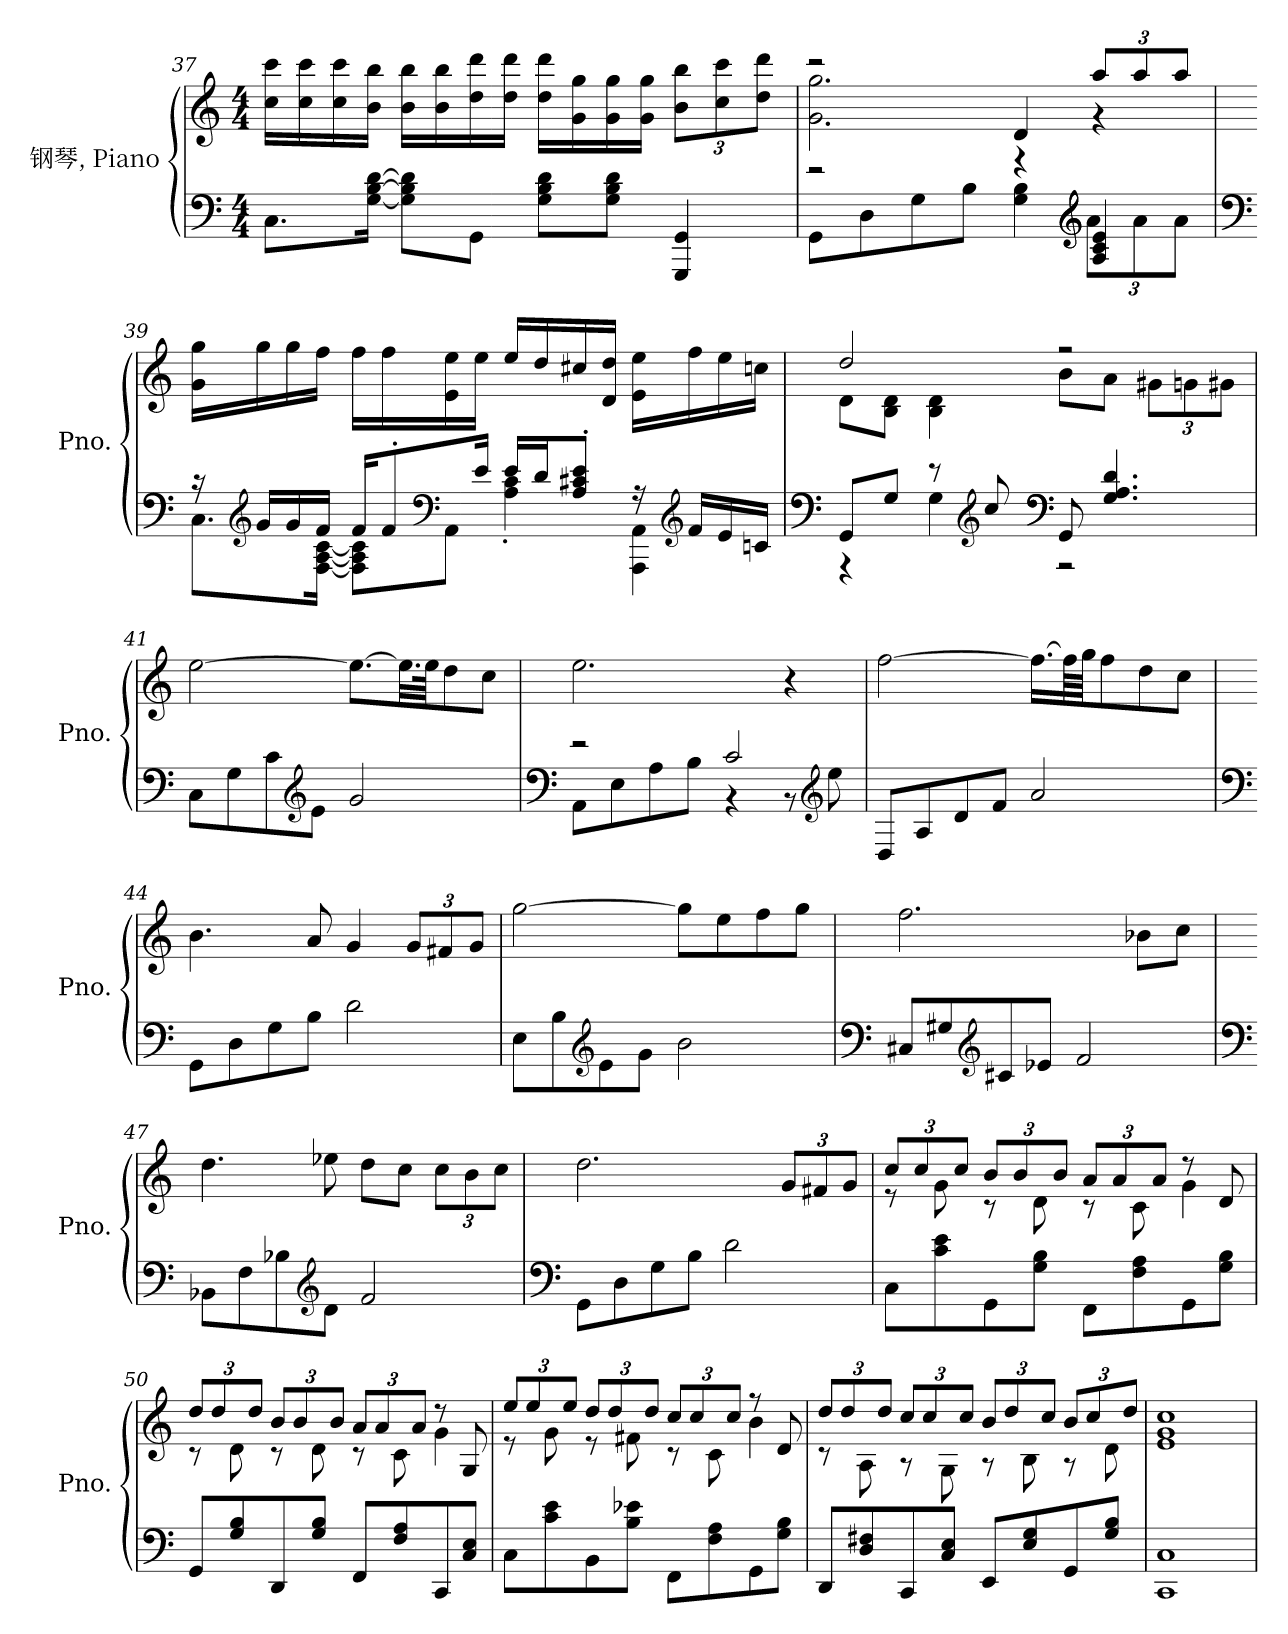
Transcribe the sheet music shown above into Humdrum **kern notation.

**kern	**kern
*part1	*part1
*staff2	*staff1
*I"钢琴, Piano	*
*I'Pno.	*
*clefF4	*clefG2
*k[]	*k[]
*M4/4	*M4/4
=37	=37
8.C\L	16cc\ 16ccc\LL
.	16cc\ 16ccc\
.	16cc\ 16ccc\
[16G\ [16B\ [16d\Jk	16b\ 16bb\JJ
8G\] 8B\] 8d\]L	16b\ 16bb\LL
.	16b\ 16bb\
8GG\J	16dd\ 16ddd\
.	16dd\ 16ddd\JJ
8G\ 8B\ 8d\L	16dd\ 16ddd\LL
.	16g\ 16gg\
8G\ 8B\ 8d\J	16g\ 16gg\
.	16g\ 16gg\JJ
*	*Xbrackettup
4GGG/ 4GG/	12b\ 12bb\L
.	12cc\ 12ccc\
.	12dd\ 12ddd\J
=38	=38
*^	*^
2r	8GG\L	2r	2.g\ 2.gg\
.	8D\	.	.
.	8G\	.	.
.	8B\J	.	.
4r	4G\ 4B\	4d/	.
*clefG2	*	*	*
*	*Xbrackettup	*	*
4A/ 4c/ 4e/	12a\L	12aa/L	4r
.	12a\	12aa/	.
.	12a\J	12aa/J	.
*	*	*v	*v
!!LO:PB:g=z
=39	=39	=39
*clefF4	*	*
16r	8.C\L	16g\ 16gg\LL
*clefG2	*	*
16g/LL	.	16gg\
16g/	.	16gg\
16f/JJ	[16F\ [16A\ [16c\Jk	16ff\JJ
16f/KL	8F\] 8A\] 8c\]L	16ff\LL
8f'/	.	16ff\
*clefF4	*	*
.	8AA\J	16e\ 16ee\
16e/Jk	.	16ee\JJ
16e/LL	4A\' 4c\'	16ee/LL
16d/J	.	16dd/
8A/' 8c#X/' 8e/'J	.	16cc#X/
.	.	16d/ 16dd/JJ
16r	4AAA\ 4AA\	16e\ 16ee\LL
*clefG2	*	*
16f/LL	.	16ff\
16e/	.	16ee\
16cn/JJ	.	16ccn\JJ
=40	=40	=40
*clefF4	*	*
*	*	*^
8GG/L	4r	2dd/	8d\L
8G/J	.	.	8B\ 8d\J
8r	4G\	.	4B\ 4d\
*clefG2	*	*	*
8cc/	.	.	.
*clefF4	*	*	*
8GG/	2r	2r	8b\L
4.G/ 4.A/ 4.d/	.	.	8a\J
.	.	.	12g#X\L
.	.	.	12gn\
.	.	.	12g#X\J
*v	*v	*	*
*	*v	*v
!!LO:LB:g=z
=41	=41
8C\L	[2ee\
8G\	.
8c\	.
*clefG2	*
8e\J	.
2g/	8.ee\L_
.	32.ee\LL]
.	64ee\JJK
.	8dd\
.	8cc\J
=42	=42
*clefF4	*
*^	*
2r	8AA\L	2.ee\
.	8E\	.
.	8A\	.
.	8B\J	.
2c/	4r	.
.	8r	4r
*clefG2	*	*
.	8ee\	.
*v	*v	*
=43	=43
8D/L	[2ff\
8A/	.
8d/	.
8f/J	.
2a/	16.ff\LL_
.	64ff\LL]
.	64gg\JJJ
.	8ff\
.	8dd\
.	8cc\J
=44	=44
*clefF4	*
8GG\L	4.b\
8D\	.
8G\	.
8B\J	8a/
2d\	4g/
.	12g/L
.	12f#X/
.	12g/J
!!LO:LB:g=z
=45	=45
8E\L	[2gg\
8B\	.
*clefG2	*
8e\	.
8g\J	.
2b\	8gg\L]
.	8ee\
.	8ff\
.	8gg\J
=46	=46
*clefF4	*
8C#X/L	2.ff\
8G#X/	.
*clefG2	*
8c#X/	.
8e-X/J	.
2f/	.
.	8b-X\L
.	8cc\J
=47	=47
*clefF4	*
8BB-X\L	4.dd\
8F\	.
8B-X\	.
*clefG2	*
8d\J	8ee-X\
2f/	8dd\L
.	8cc\J
.	12cc\L
.	12b\
.	12cc\J
!!LO:LB:g=z
=48	=48
*clefF4	*
8GG\L	2.dd\
8D\	.
8G\	.
8B\J	.
2d\	.
.	12g/L
.	12f#X/
.	12g/J
=49	=49
*	*^
8C\L	12cc/L	8r
.	12cc/	.
8c\ 8e\	.	8g\
.	12cc/J	.
8GG\	12b/L	8r
.	12b/	.
8G\ 8B\J	.	8d\
.	12b/J	.
8FF\L	12a/L	8r
.	12a/	.
8F\ 8A\	.	8c\
.	12a/J	.
8GG\	8r	4g\
8G\ 8B\J	8d/	.
=50	=50	=50
8GG/L	12dd/L	8r
.	12dd/	.
8G/ 8B/	.	8d\
.	12dd/J	.
8DD/	12b/L	8r
.	12b/	.
8G/ 8B/J	.	8d\
.	12b/J	.
8FF/L	12a/L	8r
.	12a/	.
8F/ 8A/	.	8c\
.	12a/J	.
8CC/	8r	4g\
8C/ 8E/J	8G/	.
!!LO:LB:g=z	!!
=51	=51	=51
8C\L	12ee/L	8r
.	12ee/	.
8c\ 8e\	.	8g\
.	12ee/J	.
8BB\	12dd/L	8r
.	12dd/	.
8B\ 8e-X\J	.	8f#X\
.	12dd/J	.
8FF\L	12cc/L	8r
.	12cc/	.
8F\ 8A\	.	8c\
.	12cc/J	.
8GG\	8r	4b\
8G\ 8B\J	8d/	.
=52	=52	=52
8DD/L	12dd/L	8r
.	12dd/	.
8D/ 8F#X/	.	8A\
.	12dd/J	.
8CC/	12cc/L	8r
.	12cc/	.
8C/ 8E/J	.	8G\
.	12cc/J	.
8EE/L	12b/L	8r
.	12dd/	.
8E/ 8G/	.	8B\
.	12cc/J	.
8GG/	12b/L	8r
.	12cc/	.
8G/ 8B/J	.	8d\
.	12dd/J	.
*	*v	*v
=53	=53
1CC 1C	1e 1g 1cc
=	=
*-	*-
